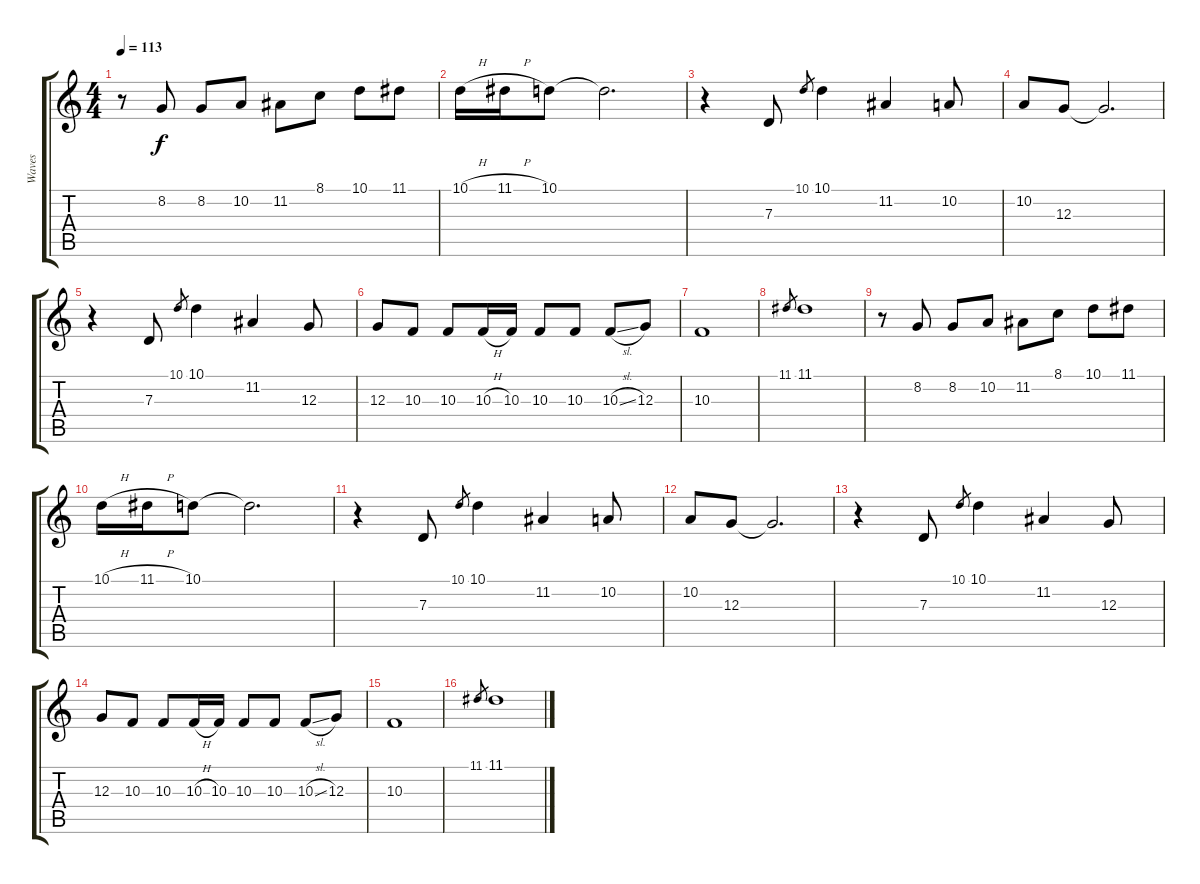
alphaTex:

\track ("Waves" "Waves") {instrument seashore}
\staff {score tabs}
\tuning (E4 B3 G3 D3 A2 E2) {hide}
\ts (4 4)
\tempo 113
\clef g2
\ks c
r.8{dy f} 8.2.8 8.2.8 10.2.8 11.2.8 8.1.8 10.1.8 11.1.8 |
10.1{h}.16 11.1{h}.16 10.1.8 10.1{t}.2{d} |
r.4 7.3.8 10.1.8{gr} 10.1.4 11.2.4 10.2.8 |
10.2.8 12.3.8 12.3{t}.2{d} |
r.4 7.3.8 10.1.8{gr} 10.1.4 11.2.4 12.3.8 |
12.3.8 10.3.8 10.3.8 10.3{h}.16 10.3.16 10.3.8 10.3.8 10.3{sl}.8 12.3.8 |
10.3.1 |
11.1.8{gr} 11.1.1 |
r.8 8.2.8 8.2.8 10.2.8 11.2.8 8.1.8 10.1.8 11.1.8 |
10.1{h}.16 11.1{h}.16 10.1.8 10.1{t}.2{d} |
r.4 7.3.8 10.1.8{gr} 10.1.4 11.2.4 10.2.8 |
10.2.8 12.3.8 12.3{t}.2{d} |
r.4 7.3.8 10.1.8{gr} 10.1.4 11.2.4 12.3.8 |
12.3.8 10.3.8 10.3.8 10.3{h}.16 10.3.16 10.3.8 10.3.8 10.3{sl}.8 12.3.8 |
10.3.1 |
11.1.8{gr} 11.1.1
